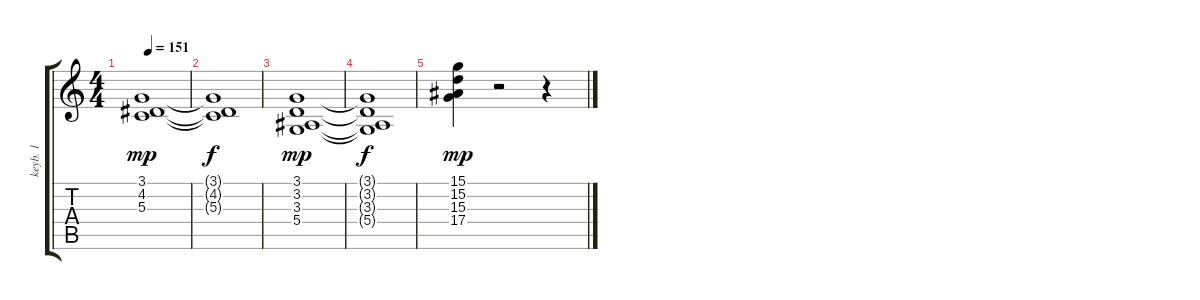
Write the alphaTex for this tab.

\track ("keyb. 1" "keyb. 1") {instrument stringensemble1}
\staff {score tabs}
\tuning (E4 B3 G3 D3 A2 E2) {hide}
\ts (4 4)
\tempo 151
\clef g2
\ks c
(3.1 4.2 5.3).1{dy mp} |
(3.1{t} 4.2{t} 5.3{t}).1{dy f} |
(3.1 3.2 3.3 5.4).1{dy mp} |
(3.1{t} 3.2{t} 3.3{t} 5.4{t}).1{dy f} |
(15.1 15.2 15.3 17.4).4{dy mp} r.2 r.4
